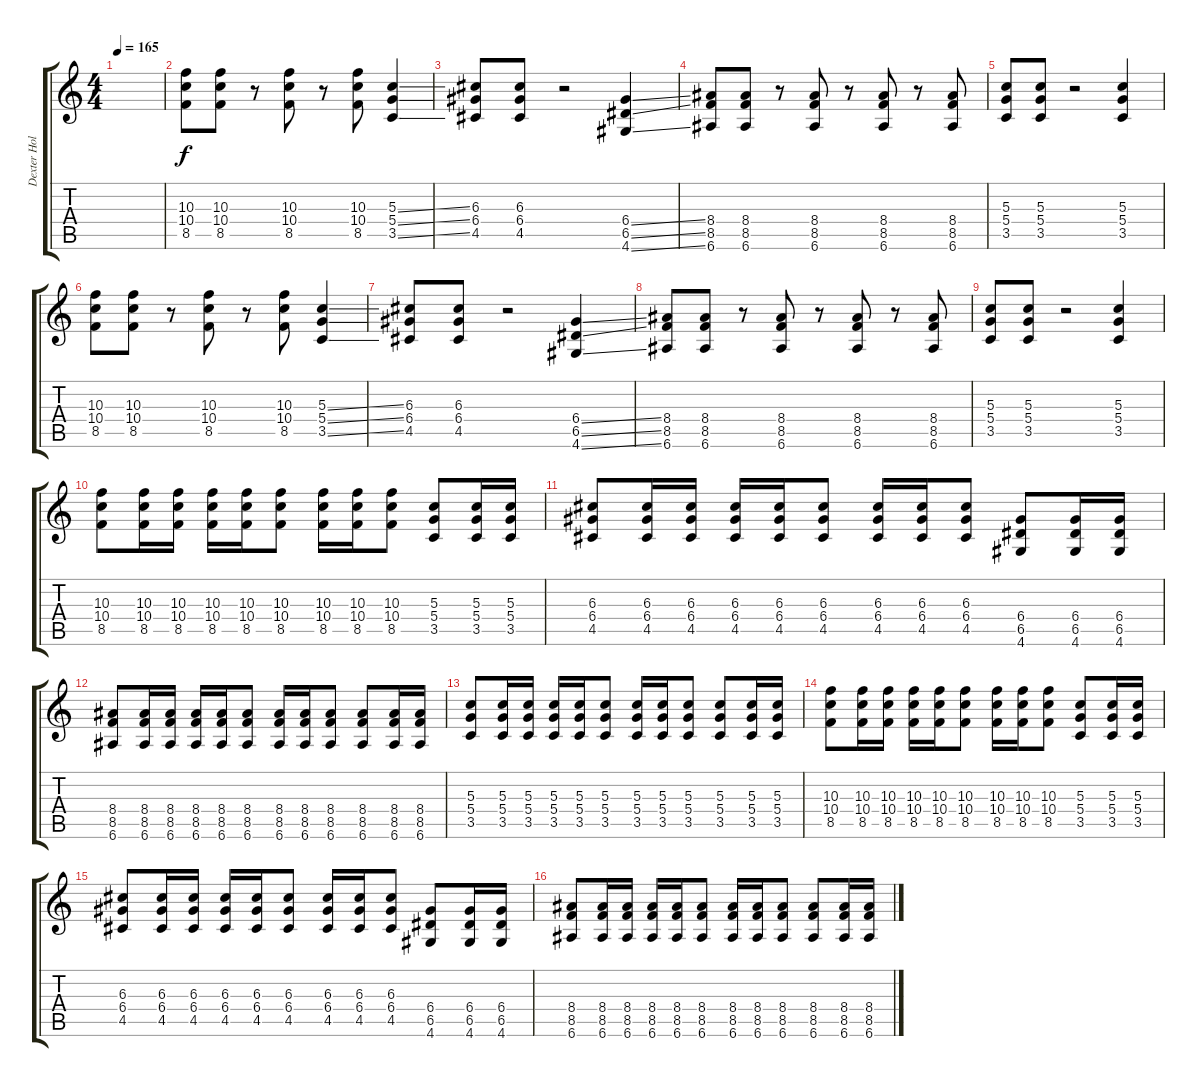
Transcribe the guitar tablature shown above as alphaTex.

\track ("Dexter Holland" "Dexter Hol") {instrument distortionguitar}
\staff {score tabs}
\tuning (E4 B3 G3 D3 A2 E2) {hide}
\ts (4 4)
\tempo 165
\clef g2
\ks c
|
(10.3 10.4 8.5).8 (10.3 10.4 8.5).8 r.8 (10.3 10.4 8.5).8 r.8 (10.3 10.4 8.5).8 (5.3{ss} 5.4{ss} 3.5{ss}).4 |
(6.3 6.4 4.5).8 (6.3 6.4 4.5).8 r.2 (6.4{ss} 6.5{ss} 4.6{ss}).4 |
(8.4 8.5 6.6).8 (8.4 8.5 6.6).8 r.8 (8.4 8.5 6.6).8 r.8 (8.4 8.5 6.6).8 r.8 (8.4 8.5 6.6).8 |
(5.3 5.4 3.5).8 (5.3 5.4 3.5).8 r.2 (5.3 5.4 3.5).4 |
(10.3 10.4 8.5).8 (10.3 10.4 8.5).8 r.8 (10.3 10.4 8.5).8 r.8 (10.3 10.4 8.5).8 (5.3{ss} 5.4{ss} 3.5{ss}).4 |
(6.3 6.4 4.5).8 (6.3 6.4 4.5).8 r.2 (6.4{ss} 6.5{ss} 4.6{ss}).4 |
(8.4 8.5 6.6).8 (8.4 8.5 6.6).8 r.8 (8.4 8.5 6.6).8 r.8 (8.4 8.5 6.6).8 r.8 (8.4 8.5 6.6).8 |
(5.3 5.4 3.5).8 (5.3 5.4 3.5).8 r.2 (5.3 5.4 3.5).4 |
(10.3 10.4 8.5).8 (10.3 10.4 8.5).16 (10.3 10.4 8.5).16 (10.3 10.4 8.5).16 (10.3 10.4 8.5).16 (10.3 10.4 8.5).8 (10.3 10.4 8.5).16 (10.3 10.4 8.5).16 (10.3 10.4 8.5).8 (5.3 5.4 3.5).8 (5.3 5.4 3.5).16 (5.3 5.4 3.5).16 |
(6.3 6.4 4.5).8 (6.3 6.4 4.5).16 (6.3 6.4 4.5).16 (6.3 6.4 4.5).16 (6.3 6.4 4.5).16 (6.3 6.4 4.5).8 (6.3 6.4 4.5).16 (6.3 6.4 4.5).16 (6.3 6.4 4.5).8 (6.4 6.5 4.6).8 (6.4 6.5 4.6).16 (6.4 6.5 4.6).16 |
(8.4 8.5 6.6).8 (8.4 8.5 6.6).16 (8.4 8.5 6.6).16 (8.4 8.5 6.6).16 (8.4 8.5 6.6).16 (8.4 8.5 6.6).8 (8.4 8.5 6.6).16 (8.4 8.5 6.6).16 (8.4 8.5 6.6).8 (8.4 8.5 6.6).8 (8.4 8.5 6.6).16 (8.4 8.5 6.6).16 |
(5.3 5.4 3.5).8 (5.3 5.4 3.5).16 (5.3 5.4 3.5).16 (5.3 5.4 3.5).16 (5.3 5.4 3.5).16 (5.3 5.4 3.5).8 (5.3 5.4 3.5).16 (5.3 5.4 3.5).16 (5.3 5.4 3.5).8 (5.3 5.4 3.5).8 (5.3 5.4 3.5).16 (5.3 5.4 3.5).16 |
(10.3 10.4 8.5).8 (10.3 10.4 8.5).16 (10.3 10.4 8.5).16 (10.3 10.4 8.5).16 (10.3 10.4 8.5).16 (10.3 10.4 8.5).8 (10.3 10.4 8.5).16 (10.3 10.4 8.5).16 (10.3 10.4 8.5).8 (5.3 5.4 3.5).8 (5.3 5.4 3.5).16 (5.3 5.4 3.5).16 |
(6.3 6.4 4.5).8 (6.3 6.4 4.5).16 (6.3 6.4 4.5).16 (6.3 6.4 4.5).16 (6.3 6.4 4.5).16 (6.3 6.4 4.5).8 (6.3 6.4 4.5).16 (6.3 6.4 4.5).16 (6.3 6.4 4.5).8 (6.4 6.5 4.6).8 (6.4 6.5 4.6).16 (6.4 6.5 4.6).16 |
(8.4 8.5 6.6).8 (8.4 8.5 6.6).16 (8.4 8.5 6.6).16 (8.4 8.5 6.6).16 (8.4 8.5 6.6).16 (8.4 8.5 6.6).8 (8.4 8.5 6.6).16 (8.4 8.5 6.6).16 (8.4 8.5 6.6).8 (8.4 8.5 6.6).8 (8.4 8.5 6.6).16 (8.4 8.5 6.6).16
